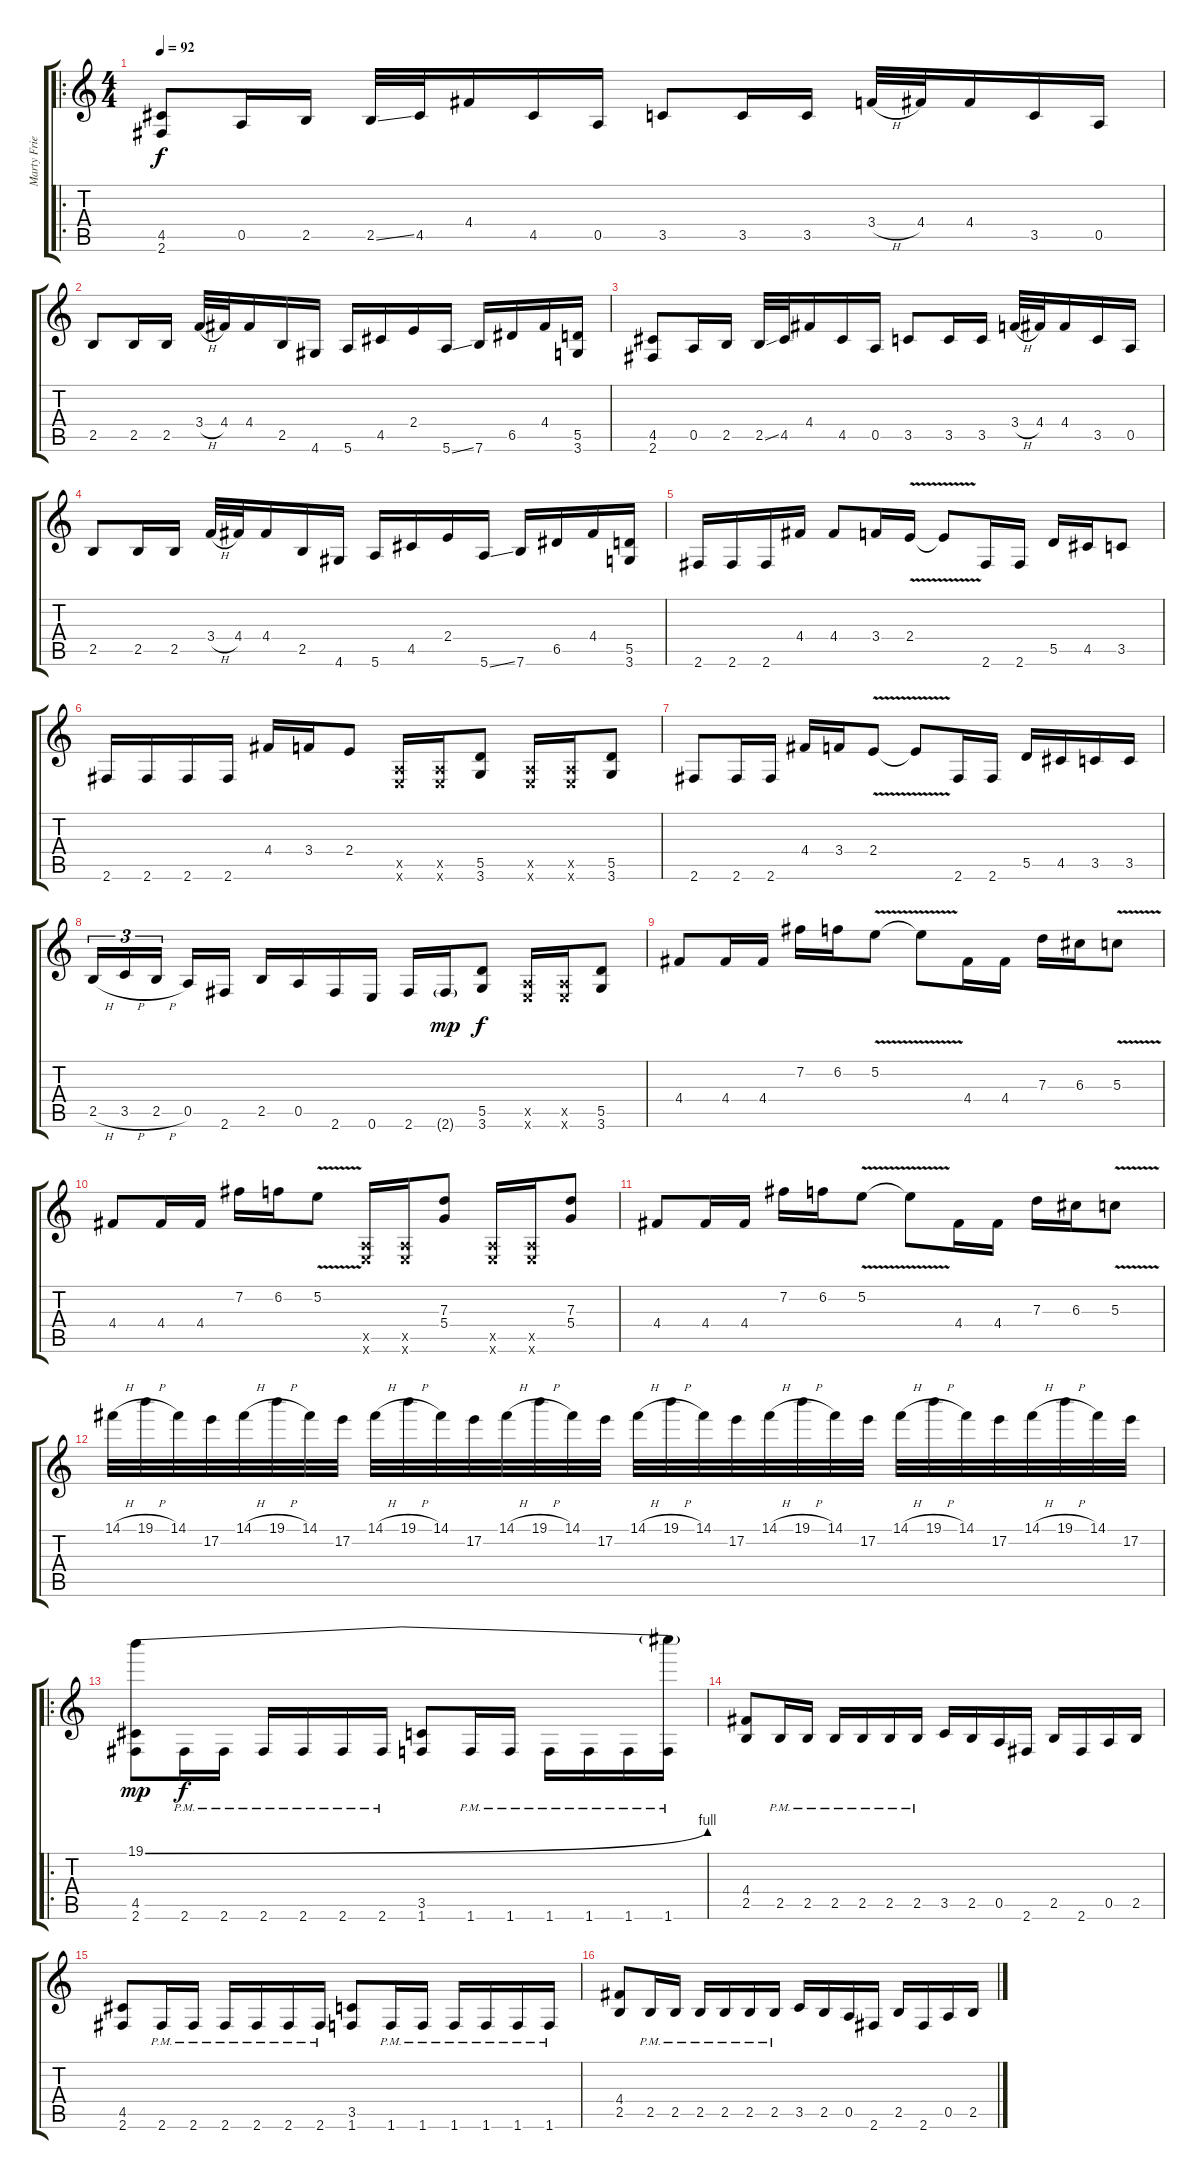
\track ("Marty Friedman" "Marty Frie") {instrument distortionguitar}
\staff {score tabs}
\tuning (E4 B3 G3 D3 A2 E2) {hide}
\ro
\ts (4 4)
\tempo 92
\clef g2
\ks c
(4.5 2.6).8{dy f} 0.5.16 2.5.16 2.5{ss}.32 4.5.32 4.4.16 4.5.16 0.5.16 3.5.8 3.5.16 3.5.16 3.4{h}.32 4.4.32 4.4.16 3.5.16 0.5.16 |
2.5.8 2.5.16 2.5.16 3.4{h}.32 4.4.32 4.4.16 2.5.16 4.6.16 5.6.16 4.5.16 2.4.16 5.6{ss}.16 7.6.16 6.5.16 4.4.16 (5.5 3.6).16 |
(4.5 2.6).8 0.5.16 2.5.16 2.5{ss}.32 4.5.32 4.4.16 4.5.16 0.5.16 3.5.8 3.5.16 3.5.16 3.4{h}.32 4.4.32 4.4.16 3.5.16 0.5.16 |
2.5.8 2.5.16 2.5.16 3.4{h}.32 4.4.32 4.4.16 2.5.16 4.6.16 5.6.16 4.5.16 2.4.16 5.6{ss}.16 7.6.16 6.5.16 4.4.16 (5.5 3.6).16 |
2.6.16 2.6.16 2.6.16 4.4.16 4.4.8 3.4.16 2.4{v}.16 2.4{t}.8 2.6.16 2.6.16 5.5.16 4.5.16 3.5.8 |
2.6.16 2.6.16 2.6.16 2.6.16 4.4.16 3.4.16 2.4.8 (0.5{x} 0.6{x}).16 (0.5{x} 0.6{x}).16 (5.5 3.6).8 (0.5{x} 0.6{x}).16 (0.5{x} 0.6{x}).16 (5.5 3.6).8 |
2.6.8 2.6.16 2.6.16 4.4.16 3.4.16 2.4{v}.8 2.4{t}.8 2.6.16 2.6.16 5.5.16 4.5.16 3.5.16 3.5.16 |
2.5{h}.16{tu (3 2)} 3.5{h}.16{tu (3 2)} 2.5{h}.16{tu (3 2)} 0.5.16 2.6.16 2.5.16 0.5.16 2.6.16 0.6.16 2.6.16 2.6{g}.16{dy mp} (5.5 3.6).8{dy f} (0.5{x} 0.6{x}).16 (0.5{x} 0.6{x}).16 (5.5 3.6).8 |
4.4.8 4.4.16 4.4.16 7.2.16 6.2.16 5.2{v}.8 5.2{t}.8 4.4.16 4.4.16 7.3.16 6.3.16 5.3{v}.8 |
4.4.8 4.4.16 4.4.16 7.2.16 6.2.16 5.2{v}.8 (0.5{x} 0.6{x}).16 (0.5{x} 0.6{x}).16 (7.3 5.4).8 (0.5{x} 0.6{x}).16 (0.5{x} 0.6{x}).16 (7.3 5.4).8 |
4.4.8 4.4.16 4.4.16 7.2.16 6.2.16 5.2{v}.8 5.2{t}.8 4.4.16 4.4.16 7.3.16 6.3.16 5.3{v}.8 |
14.1{h}.32 19.1{h}.32 14.1.32 17.2.32 14.1{h}.32 19.1{h}.32 14.1.32 17.2.32 14.1{h}.32 19.1{h}.32 14.1.32 17.2.32 14.1{h}.32 19.1{h}.32 14.1.32 17.2.32 14.1{h}.32 19.1{h}.32 14.1.32 17.2.32 14.1{h}.32 19.1{h}.32 14.1.32 17.2.32 14.1{h}.32 19.1{h}.32 14.1.32 17.2.32 14.1{h}.32 19.1{h}.32 14.1.32 17.2.32 |
\ro
(19.1{be (bend 0 0 60 4)} 4.5 2.6).8{dy mp} 2.6{pm}.16{dy f} 2.6{pm}.16 2.6{pm}.16 2.6{pm}.16 2.6{pm}.16 2.6{pm}.16 (3.5 1.6).8 1.6{pm}.16 1.6{pm}.16 1.6{pm}.16 1.6{pm}.16 1.6{pm}.16 (19.1{t} 1.6{pm}).16 |
(4.4 2.5).8 2.5{pm}.16 2.5{pm}.16 2.5{pm}.16 2.5{pm}.16 2.5{pm}.16 2.5{pm}.16 3.5.16 2.5.16 0.5.16 2.6.16 2.5.16 2.6.16 0.5.16 2.5.16 |
(4.5 2.6).8 2.6{pm}.16 2.6{pm}.16 2.6{pm}.16 2.6{pm}.16 2.6{pm}.16 2.6{pm}.16 (3.5 1.6).8 1.6{pm}.16 1.6{pm}.16 1.6{pm}.16 1.6{pm}.16 1.6{pm}.16 1.6{pm}.16 |
(4.4 2.5).8 2.5{pm}.16 2.5{pm}.16 2.5{pm}.16 2.5{pm}.16 2.5{pm}.16 2.5{pm}.16 3.5.16 2.5.16 0.5.16 2.6.16 2.5.16 2.6.16 0.5.16 2.5.16
